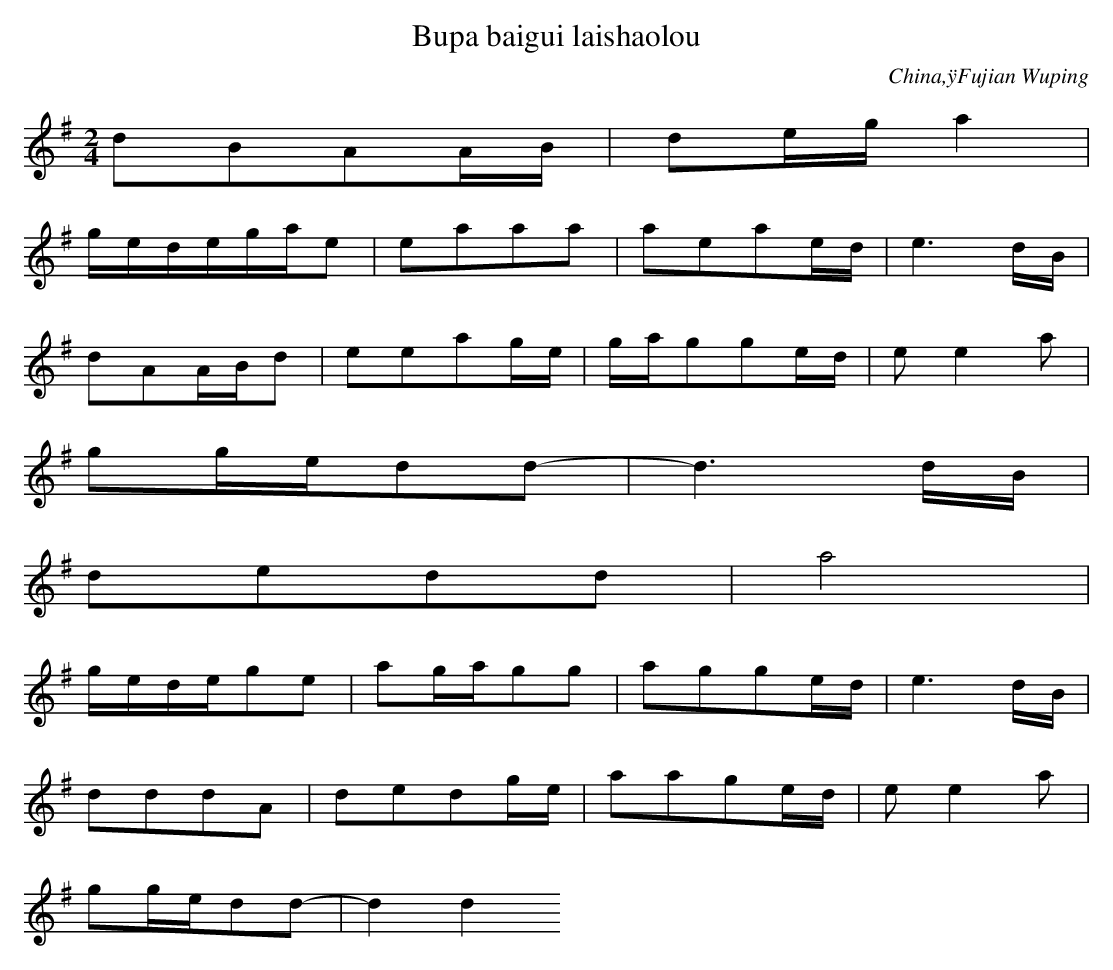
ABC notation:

X:1
T: Bupa baigui laishaolou
O: China,ÿFujian Wuping
M: 2/4
L: 1/16
K: G
d2B2A2AB | d2ega4 |
gedegae2 | e2a2a2a2 | a2e2a2ed | e6dB |
d2A2ABd2 | e2e2a2ge | gag2g2ed | e2e4a2 |
g2ged2d2- | d6dB |
d2e2d2d2 | a8 |
gedeg2e2 | a2gag2g2 | a2g2g2ed | e6dB |
d2d2d2A2 | d2e2d2ge | a2a2g2ed | e2e4a2 |
g2ged2d2- | d4d4
